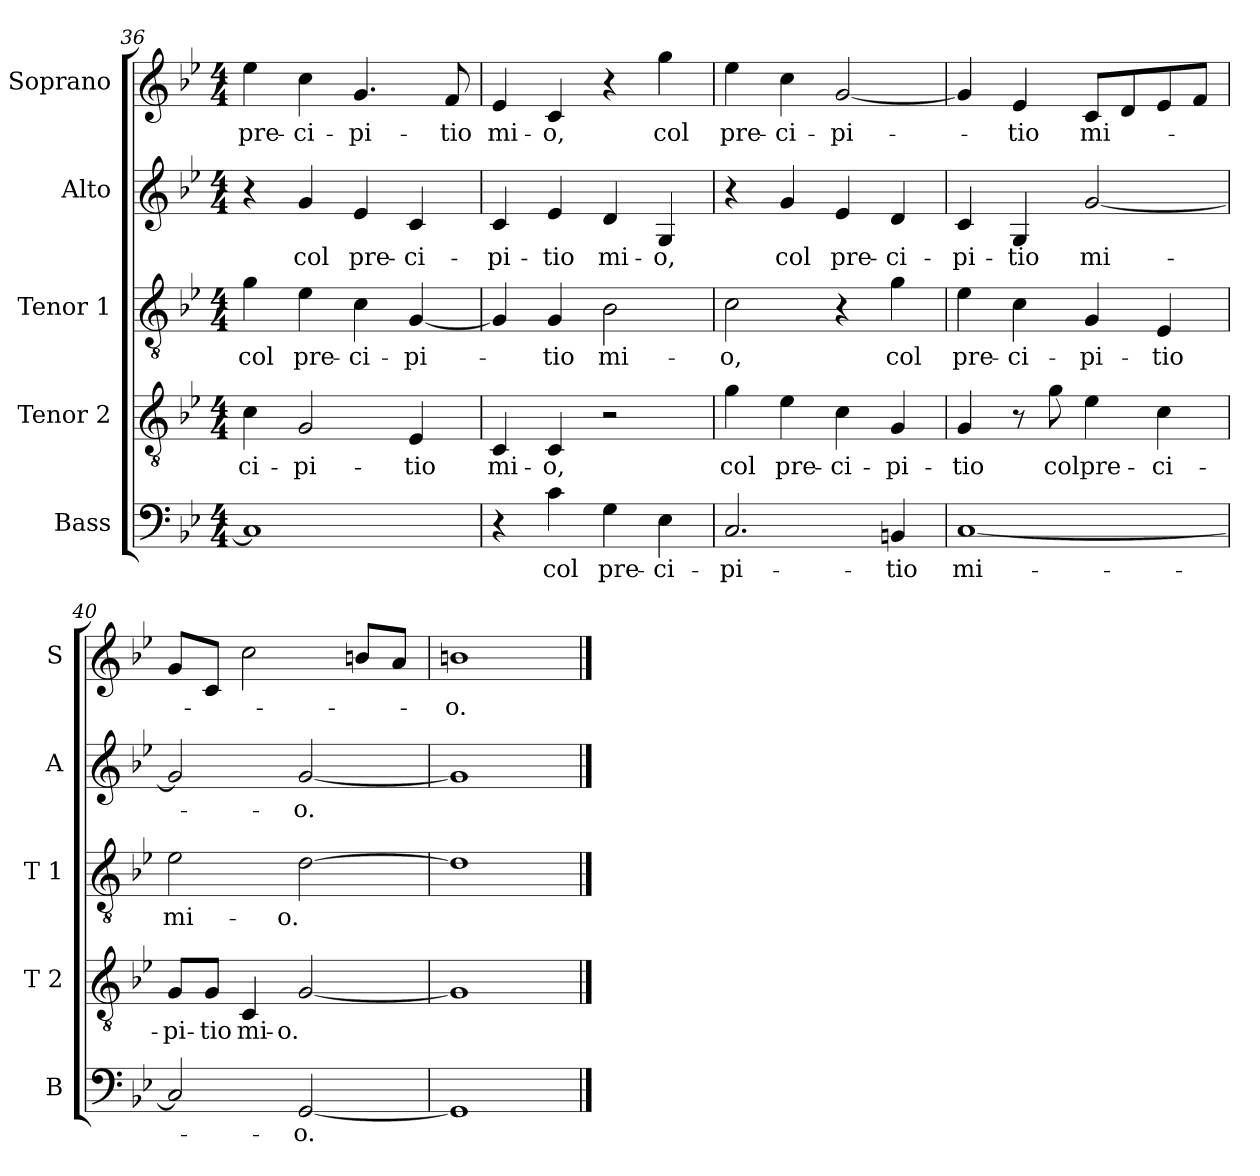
**kern	**text	**kern	**text	**kern	**text	**kern	**text	**kern	**text
*part5	*part5	*part4	*part4	*part3	*part3	*part2	*part2	*part1	*part1
*staff5	*staff5	*staff4	*staff4	*staff3	*staff3	*staff2	*staff2	*staff1	*staff1
*I"Bass	*	*I"Tenor 2	*	*I"Tenor 1	*	*I"Alto	*	*I"Soprano	*
*I'B	*	*I'T 2	*	*I'T 1	*	*I'A	*	*I'S	*
*clefF4	*	*clefGv2	*	*clefGv2	*	*clefG2	*	*clefG2	*
*k[b-e-]	*	*k[b-e-]	*	*k[b-e-]	*	*k[b-e-]	*	*k[b-e-]	*
*B-:	*	*B-:	*	*B-:	*	*B-:	*	*B-:	*
*M4/4	*	*M4/4	*	*M4/4	*	*M4/4	*	*M4/4	*
=36	=36	=36	=36	=36	=36	=36	=36	=36	=36
!	!	!	!LO:LY:b	!	!LO:LY:b	!	!	!	!LO:LY:b
1C]	.	4c\	-ci-	4g\	col	4r	.	4ee-\	pre-
!	!	!	!LO:LY:b	!	!LO:LY:b	!	!LO:LY:b	!	!LO:LY:b
.	.	2G/	-pi-	4e-\	pre-	4g/	col	4cc\	-ci-
!	!	!	!	!	!LO:LY:b	!	!LO:LY:b	!	!LO:LY:b
.	.	.	.	4c\	-ci-	4e-/	pre-	4.g/	-pi-
!	!	!	!LO:LY:b	!	!LO:LY:b	!	!LO:LY:b	!	!
.	.	4E-/	-tio	[4G/	-pi-	4c/	-ci-	.	.
!	!	!	!	!	!	!	!	!	!LO:LY:b
.	.	.	.	.	.	.	.	8f/	-tio
=37	=37	=37	=37	=37	=37	=37	=37	=37	=37
!	!	!	!LO:LY:b	!	!	!	!LO:LY:b	!	!LO:LY:b
4r	.	4C/	mi-	4G/]	.	4c/	-pi-	4e-/	mi-
!	!LO:LY:b	!	!LO:LY:b	!	!LO:LY:b	!	!LO:LY:b	!	!LO:LY:b
4c\	col	4C/	-o,	4G/	-tio	4e-/	-tio	4c/	-o,
!	!LO:LY:b	!	!	!	!LO:LY:b	!	!LO:LY:b	!	!
4G\	pre-	2r	.	2B-\	mi-	4d/	mi-	4r	.
!	!LO:LY:b	!	!	!	!	!	!LO:LY:b	!	!LO:LY:b
4E-\	-ci-	.	.	.	.	4G/	-o,	4gg\	col
=38	=38	=38	=38	=38	=38	=38	=38	=38	=38
!	!LO:LY:b	!	!LO:LY:b	!	!LO:LY:b	!	!	!	!LO:LY:b
2.C/	-pi-	4g\	col	2c\	-o,	4r	.	4ee-\	pre-
!	!	!	!LO:LY:b	!	!	!	!LO:LY:b	!	!LO:LY:b
.	.	4e-\	pre-	.	.	4g/	col	4cc\	-ci-
!	!	!	!LO:LY:b	!	!	!	!LO:LY:b	!	!LO:LY:b
.	.	4c\	-ci-	4r	.	4e-/	pre-	[2g/	-pi-
!	!LO:LY:b	!	!LO:LY:b	!	!LO:LY:b	!	!LO:LY:b	!	!
4BBn/	-tio	4G/	-pi-	4g\	col	4d/	-ci-	.	.
=39	=39	=39	=39	=39	=39	=39	=39	=39	=39
!	!LO:LY:b	!	!LO:LY:b	!	!LO:LY:b	!	!LO:LY:b	!	!
[1C	mi-	4G/	-tio	4e-\	pre-	4c/	-pi-	4g/]	.
!	!	!	!	!	!LO:LY:b	!	!LO:LY:b	!	!LO:LY:b
.	.	8r	.	4c\	-ci-	4G/	-tio	4e-/	-tio
!	!	!	!LO:LY:b	!	!	!	!	!	!
.	.	8g\	col	.	.	.	.	.	.
!	!	!	!LO:LY:b	!	!LO:LY:b	!	!LO:LY:b	!	!LO:LY:b
.	.	4e-\	pre-	4G/	-pi-	[2g/	mi-	8c/L	mi-
.	.	.	.	.	.	.	.	8d/	.
!	!	!	!LO:LY:b	!	!LO:LY:b	!	!	!	!
.	.	4c\	-ci-	4E-/	-tio	.	.	8e-/	.
.	.	.	.	.	.	.	.	8f/J	.
=40	=40	=40	=40	=40	=40	=40	=40	=40	=40
!	!	!	!LO:LY:b	!	!LO:LY:b	!	!	!	!
2C/]	.	8G/L	-pi-	2e-\	mi-	2g/]	.	8g/L	.
!	!	!	!LO:LY:b	!	!	!	!	!	!
.	.	8G/J	-tio	.	.	.	.	8c/J	.
!	!	!	!LO:LY:b	!	!	!	!	!	!
.	.	4C/	mi-	.	.	.	.	2cc\	.
!	!LO:LY:b	!	!LO:LY:b	!	!LO:LY:b	!	!LO:LY:b	!	!
[2GG/	-o.	[2G/	-o.	[2d\	-o.	[2g/	-o.	.	.
.	.	.	.	.	.	.	.	8bn/L	.
.	.	.	.	.	.	.	.	8a/J	.
=41	=41	=41	=41	=41	=41	=41	=41	=41	=41
!	!	!	!	!	!	!	!	!	!LO:LY:b
1GG]	.	1G]	.	1d]	.	1g]	.	1bn	-o.
==	==	==	==	==	==	==	==	==	==
*-	*-	*-	*-	*-	*-	*-	*-	*-	*-
